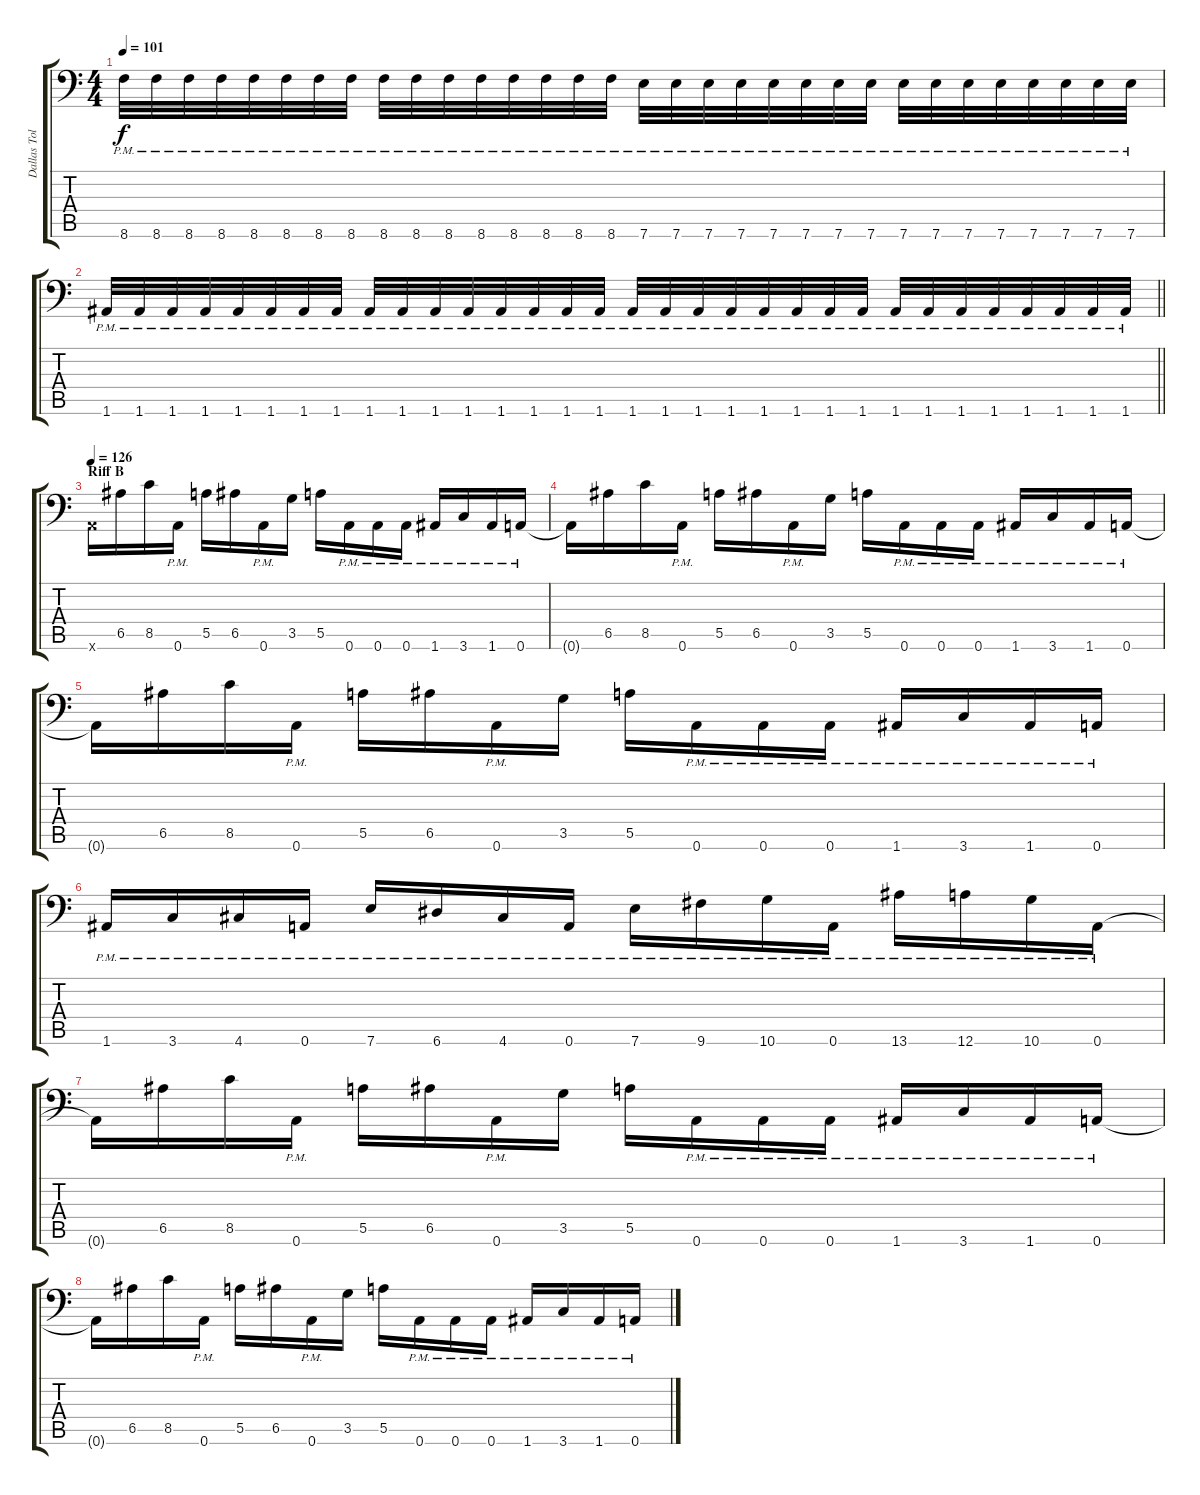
\track ("Dallas Toler-Wade " "Dallas Tol") {instrument distortionguitar}
\staff {score tabs}
\tuning (B3 Gb3 D3 A2 E2 A1) {hide}
\ts (4 4)
\tempo 101
\clef f4
\ks c
8.6{pm}.32{dy f} 8.6{pm}.32 8.6{pm}.32 8.6{pm}.32 8.6{pm}.32 8.6{pm}.32 8.6{pm}.32 8.6{pm}.32 8.6{pm}.32 8.6{pm}.32 8.6{pm}.32 8.6{pm}.32 8.6{pm}.32 8.6{pm}.32 8.6{pm}.32 8.6{pm}.32 7.6{pm}.32 7.6{pm}.32 7.6{pm}.32 7.6{pm}.32 7.6{pm}.32 7.6{pm}.32 7.6{pm}.32 7.6{pm}.32 7.6{pm}.32 7.6{pm}.32 7.6{pm}.32 7.6{pm}.32 7.6{pm}.32 7.6{pm}.32 7.6{pm}.32 7.6{pm}.32 |
\barLineRight lightlight
1.6{pm}.32 1.6{pm}.32 1.6{pm}.32 1.6{pm}.32 1.6{pm}.32 1.6{pm}.32 1.6{pm}.32 1.6{pm}.32 1.6{pm}.32 1.6{pm}.32 1.6{pm}.32 1.6{pm}.32 1.6{pm}.32 1.6{pm}.32 1.6{pm}.32 1.6{pm}.32 1.6{pm}.32 1.6{pm}.32 1.6{pm}.32 1.6{pm}.32 1.6{pm}.32 1.6{pm}.32 1.6{pm}.32 1.6{pm}.32 1.6{pm}.32 1.6{pm}.32 1.6{pm}.32 1.6{pm}.32 1.6{pm}.32 1.6{pm}.32 1.6{pm}.32 1.6{pm}.32 |
\section ("" "Riff B")
\tempo 126
0.6{x}.16 6.5.16 8.5.16 0.6{pm}.16 5.5.16 6.5.16 0.6{pm}.16 3.5.16 5.5.16 0.6{pm}.16 0.6{pm}.16 0.6{pm}.16 1.6{pm}.16 3.6{pm}.16 1.6{pm}.16 0.6{pm}.16 |
0.6{t}.16 6.5.16 8.5.16 0.6{pm}.16 5.5.16 6.5.16 0.6{pm}.16 3.5.16 5.5.16 0.6{pm}.16 0.6{pm}.16 0.6{pm}.16 1.6{pm}.16 3.6{pm}.16 1.6{pm}.16 0.6{pm}.16 |
0.6{t}.16 6.5.16 8.5.16 0.6{pm}.16 5.5.16 6.5.16 0.6{pm}.16 3.5.16 5.5.16 0.6{pm}.16 0.6{pm}.16 0.6{pm}.16 1.6{pm}.16 3.6{pm}.16 1.6{pm}.16 0.6{pm}.16 |
1.6{pm}.16 3.6{pm}.16 4.6{pm}.16 0.6{pm}.16 7.6{pm}.16 6.6{pm}.16 4.6{pm}.16 0.6{pm}.16 7.6{pm}.16 9.6{pm}.16 10.6{pm}.16 0.6{pm}.16 13.6{pm}.16 12.6{pm}.16 10.6{pm}.16 0.6{pm}.16 |
0.6{t}.16 6.5.16 8.5.16 0.6{pm}.16 5.5.16 6.5.16 0.6{pm}.16 3.5.16 5.5.16 0.6{pm}.16 0.6{pm}.16 0.6{pm}.16 1.6{pm}.16 3.6{pm}.16 1.6{pm}.16 0.6{pm}.16 |
0.6{t}.16 6.5.16 8.5.16 0.6{pm}.16 5.5.16 6.5.16 0.6{pm}.16 3.5.16 5.5.16 0.6{pm}.16 0.6{pm}.16 0.6{pm}.16 1.6{pm}.16 3.6{pm}.16 1.6{pm}.16 0.6{pm}.16
